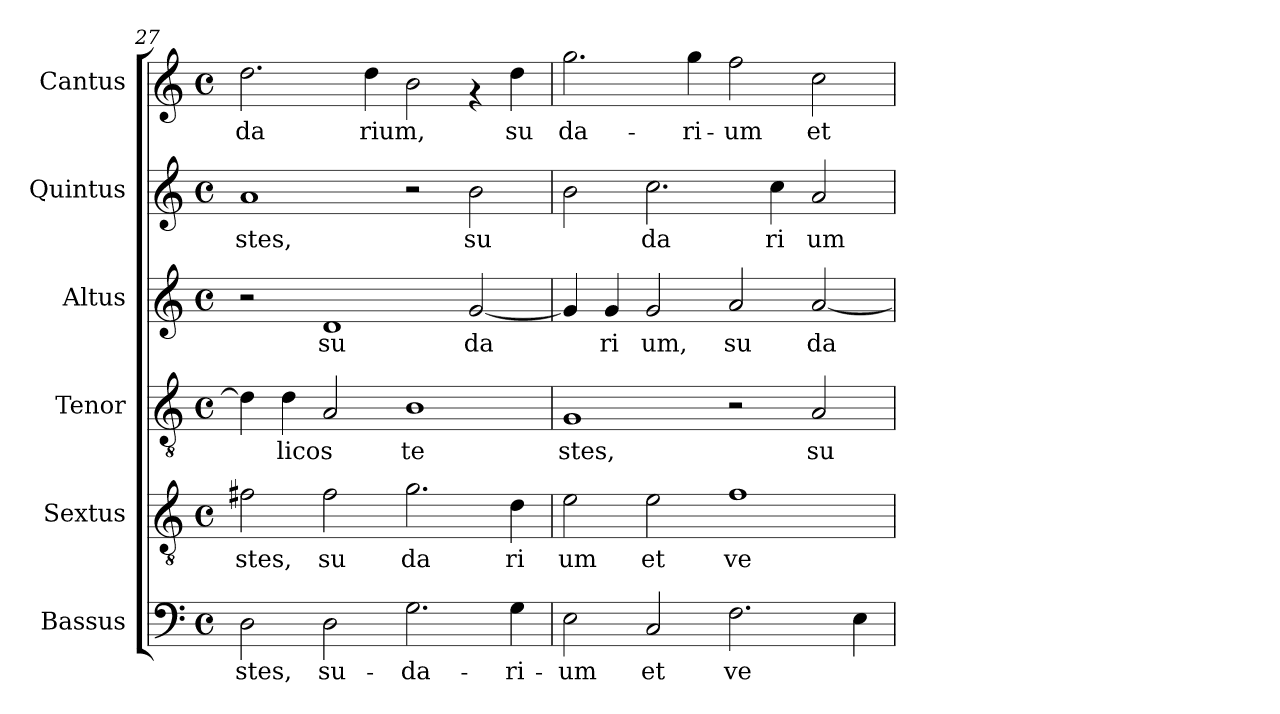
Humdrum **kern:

**kern	**text	**kern	**text	**kern	**text	**kern	**text	**kern	**text	**kern	**text
*part6	*part6	*part5	*part5	*part4	*part4	*part3	*part3	*part2	*part2	*part1	*part1
*staff6	*staff6	*staff5	*staff5	*staff4	*staff4	*staff3	*staff3	*staff2	*staff2	*staff1	*staff1
*I"Bassus	*	*I"Sextus	*	*I"Tenor	*	*I"Altus	*	*I"Quintus	*	*I"Cantus	*
*clefF4	*	*clefGv2	*	*clefGv2	*	*clefG2	*	*clefG2	*	*clefG2	*
*k[]	*	*k[]	*	*k[]	*	*k[]	*	*k[]	*	*k[]	*
*C:	*	*C:	*	*C:	*	*C:	*	*C:	*	*C:	*
*M4/4	*	*M4/4	*	*M4/4	*	*M4/4	*	*M4/4	*	*M4/4	*
*met(c)	*	*met(c)	*	*met(c)	*	*met(c)	*	*met(c)	*	*met(c)	*
=27	=27	=27	=27	=27	=27	=27	=27	=27	=27	=27	=27
!	!LO:LY:b:cj	!	!LO:LY:b:cj	!	!LO:LY:b:cj	!	!	!	!LO:LY:b:cj	!	!LO:LY:b:cj
2D\	-stes,	2f#X\	stes,	4d\]	.	2r	.	1a	-stes,	2.dd\	da
!	!	!	!	!	!LO:LY:b:cj	!	!	!	!	!	!
.	.	.	.	4d\	licos	.	.	.	.	.	.
!	!LO:LY:b:cj	!	!LO:LY:b:cj	!	!LO:LY:b:cj	!	!LO:LY:b:cj	!	!	!	!
2D\	su-	2f#\	su	2A/	.	1d	su	.	.	.	.
!	!	!	!	!	!	!	!	!	!	!	!LO:LY:b:cj
.	.	.	.	.	.	.	.	.	.	4dd\	rium,
!	!LO:LY:b:cj	!	!LO:LY:b:cj	!	!LO:LY:b:cj	!	!	!	!	!	!LO:LY:b:cj
2.G\	-da-	2.g\	da	1B	te	.	.	2r	.	2b\	.
!	!	!	!	!	!	!	!LO:LY:b:cj	!	!LO:LY:b:cj	!	!
.	.	.	.	.	.	[<2g/	da	2b\	su-	4rf	.
!	!LO:LY:b:cj	!	!LO:LY:b:cj	!	!	!	!	!	!	!	!LO:LY:b:cj
4G\	-ri-	4d\	ri	.	.	.	.	.	.	4dd\	su
!!LO:PB:g=z
=28	=28	=28	=28	=28	=28	=28	=28	=28	=28	=28	=28
!	!LO:LY:b:cj	!	!LO:LY:b:cj	!	!LO:LY:b:cj	!	!LO:LY:b:cj	!	!LO:LY:b:cj	!	!LO:LY:b:cj
2E\	-um	2e\	um	1G	stes,	4g/]	.	2b\	--	2.gg\	da-
!	!	!	!	!	!	!	!LO:LY:b:cj	!	!	!	!
.	.	.	.	.	.	4g/	ri	.	.	.	.
!	!LO:LY:b:cj	!	!LO:LY:b:cj	!	!	!	!LO:LY:b:cj	!	!LO:LY:b:cj	!	!
2C/	et	2e\	et	.	.	2g/	um,	2.cc\	-da	.	.
!	!	!	!	!	!	!	!	!	!	!	!LO:LY:b:cj
.	.	.	.	.	.	.	.	.	.	4gg\	-ri-
!	!LO:LY:b:cj	!	!LO:LY:b:cj	!	!	!	!LO:LY:b:cj	!	!	!	!LO:LY:b:cj
2.F\	ve-	1f	ve-	2r	.	2a/	su	.	.	2ff\	-um
!	!	!	!	!	!	!	!	!	!LO:LY:b:cj	!	!
.	.	.	.	.	.	.	.	4cc\	ri	.	.
!	!	!	!	!	!LO:LY:b:cj	!	!LO:LY:b:cj	!	!LO:LY:b:cj	!	!LO:LY:b:cj
.	.	.	.	2A/	su	[<2a/	da	2a/	um	2cc\	et
!	!LO:LY:b:cj	!	!	!	!	!	!	!	!	!	!
4E\	--	.	.	.	.	.	.	.	.	.	.
=	=	=	=	=	=	=	=	=	=	=	=
*-	*-	*-	*-	*-	*-	*-	*-	*-	*-	*-	*-
